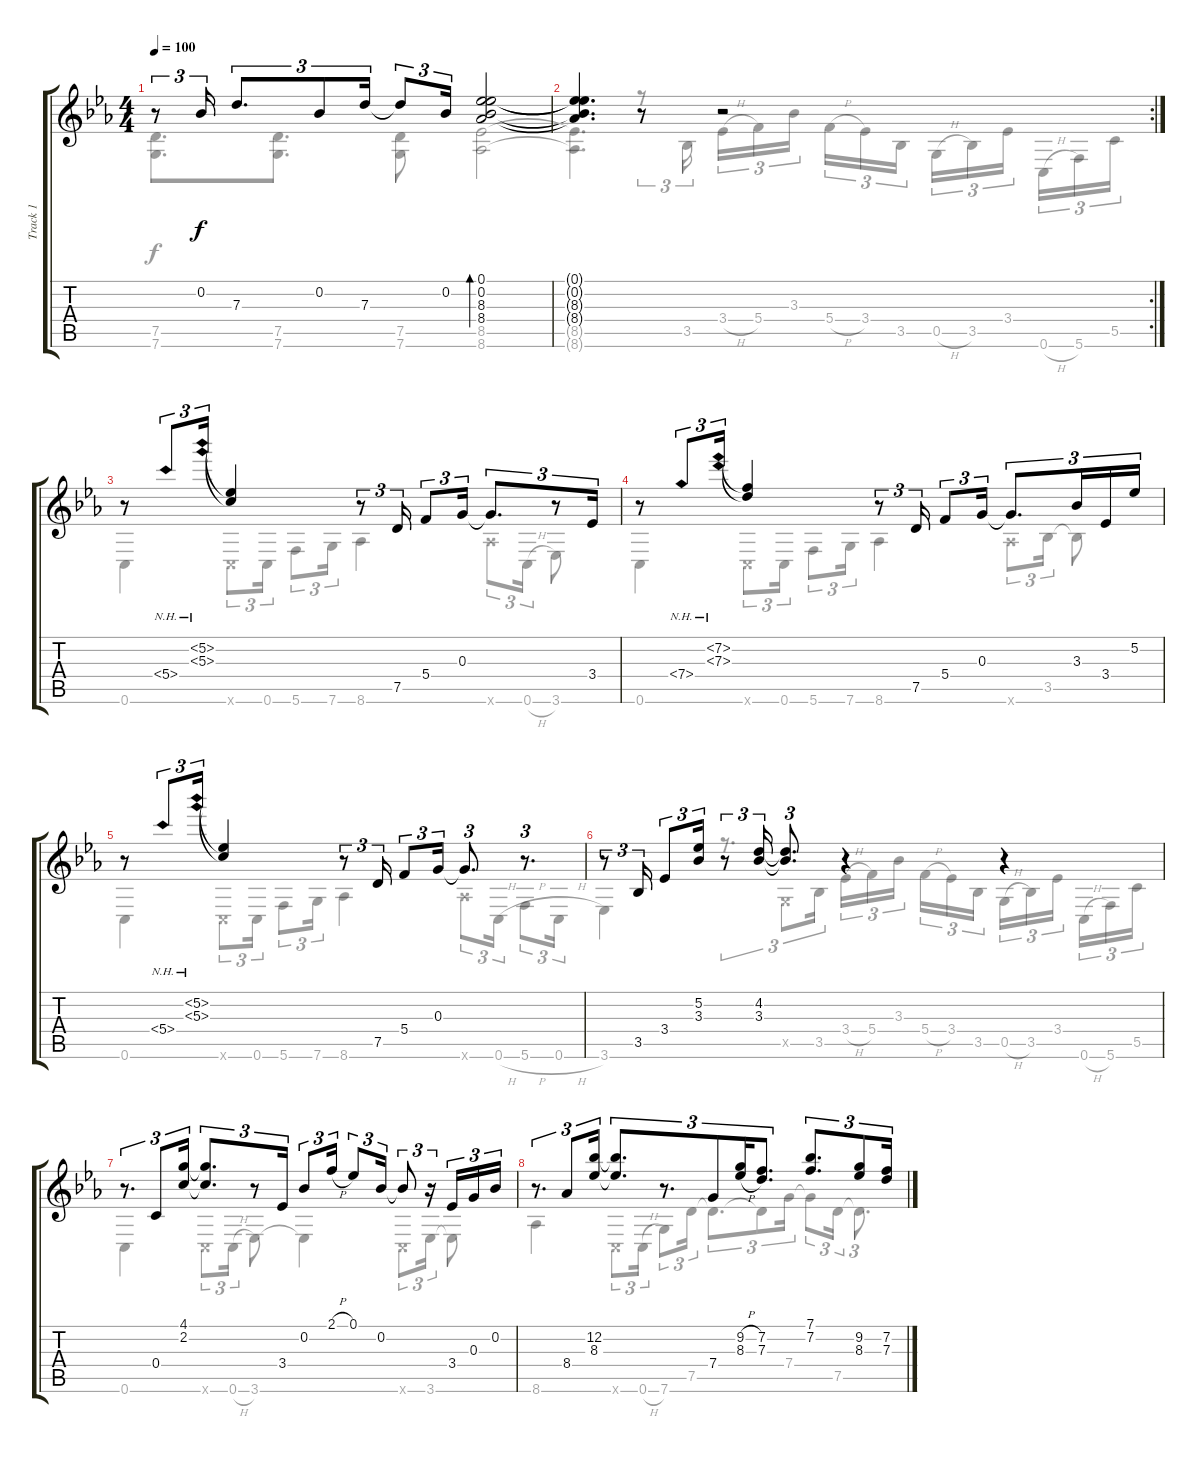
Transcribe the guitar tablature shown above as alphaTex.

\track ("Track 1" "Track 1") {instrument acousticguitarsteel}
\staff {score tabs}
\tuning (Eb4 Bb3 G3 C3 G2 C2) {hide}
\voice
\ts (4 4)
\tempo 100
\clef g2
\ks cminor
r.8{tu (3 2) dy f} 0.2.16{tu (3 2)} 7.3.8{d tu (3 2)} 0.2.8{tu (3 2)} 7.3.16{tu (3 2)} 7.3{t}.8{tu (3 2)} 0.2.16{tu (3 2)} (0.1 0.2 8.3 8.4).2{bd 240} |
\rc 2
(0.1{t} 0.2{t} 8.3{t} 8.4{t}).4{d} r.8 r.2 |
r.8 5.4{nh}.8{tu (3 2)} (5.2{nh} 5.3{nh}).16{tu (3 2)} (5.2{t} 5.3{t}).4 r.8{tu (3 2)} 7.5.16{tu (3 2)} 5.4.8{tu (3 2)} 0.3.16{tu (3 2)} 0.3{t}.8{d tu (3 2)} r.8{tu (3 2)} 3.4.16{tu (3 2)} |
r.8 7.4{nh}.8{tu (3 2)} (7.2{nh} 7.3{nh}).16{tu (3 2)} (7.2{t} 7.3{t}).4 r.8{tu (3 2)} 7.5.16{tu (3 2)} 5.4.8{tu (3 2)} 0.3.16{tu (3 2)} 0.3{t}.8{d tu (3 2)} 3.3.16{tu (3 2)} 3.4.16{tu (3 2)} 5.2.16{tu (3 2)} |
r.8 5.4{nh}.8{tu (3 2)} (5.2{nh} 5.3{nh}).16{tu (3 2)} (5.2{t} 5.3{t}).4 r.8{tu (3 2)} 7.5.16{tu (3 2)} 5.4.8{tu (3 2)} 0.3.16{tu (3 2)} 0.3{t}.8{d tu (3 2)} r.8{d tu (3 2)} |
r.8{tu (3 2)} 3.5.16{tu (3 2)} 3.4.8{tu (3 2)} (5.2 3.3).16{tu (3 2)} r.8{tu (3 2)} (4.2 3.3).16{tu (3 2)} (4.2{t} 3.3{t}).8{d tu (3 2)} r.4 r.4 |
r.8{d tu (3 2)} 0.4.8{tu (3 2)} (4.1 2.2).16{tu (3 2)} (4.1{t} 2.2{t}).8{d tu (3 2)} r.8{tu (3 2)} 3.4.16{tu (3 2)} 0.2.8{tu (3 2)} 2.1{h}.16{tu (3 2)} 0.1.8{tu (3 2)} 0.2.16{tu (3 2)} 0.2{t}.8{tu (3 2)} r.16{tu (3 2)} 3.4.16{tu (3 2)} 0.3.16{tu (3 2)} 0.2.16{tu (3 2)} |
r.8{d tu (3 2)} 8.4.8{tu (3 2)} (12.2 8.3).16{tu (3 2)} (12.2{t} 8.3{t}).8{d tu (3 2)} r.8{d tu (3 2)} 7.4.8{tu (3 2)} (9.2{h} 8.3{h}).16{tu (3 2)} (7.2 7.3).8{d tu (3 2)} (7.1 7.2).8{d tu (3 2)} (9.2 8.3).8{tu (3 2)} (7.2 7.3).16{tu (3 2)}
\voice
\clef g2
\ottava regular
\simile none
\ks cminor
(7.5 7.6).8{d dy f} (7.5 7.6).8{d} (7.5 7.6).8 (8.5 8.6).2 |
(8.5{t} 8.6{t}).4{d} r.8{tu (3 2)} 3.5.16{tu (3 2)} 3.4{h}.16{tu (3 2)} 5.4.16{tu (3 2)} 3.3.16{tu (3 2) beam splitsecondary} 5.4{h}.16{tu (3 2)} 3.4.16{tu (3 2)} 3.5.16{tu (3 2)} 0.5{h}.16{tu (3 2)} 3.5.16{tu (3 2)} 3.4.16{tu (3 2) beam splitsecondary} 0.6{h}.16{tu (3 2)} 5.6.16{tu (3 2)} 5.5.16{tu (3 2)} |
0.6.4 0.6{x}.8{tu (3 2)} 0.6.16{tu (3 2)} 5.6.8{tu (3 2)} 7.6.16{tu (3 2)} 8.6.4 8.6{x}.8{tu (3 2)} 0.6{h}.16{tu (3 2)} 3.6.8 |
0.6.4 0.6{x}.8{tu (3 2)} 0.6.16{tu (3 2)} 5.6.8{tu (3 2)} 7.6.16{tu (3 2)} 8.6.4 8.6{x}.8{tu (3 2)} 3.5.16{tu (3 2)} 3.5{t}.8 |
0.6.4 0.6{x}.8{tu (3 2)} 0.6.16{tu (3 2)} 5.6.8{tu (3 2)} 7.6.16{tu (3 2)} 8.6.4 8.6{x}.8{tu (3 2)} 0.6{h}.16{tu (3 2)} 5.6{h}.8{tu (3 2)} 0.6{h}.16{tu (3 2)} |
3.6.4 r.8{d tu (3 2)} 0.5{x}.8{tu (3 2)} 3.5.16{tu (3 2)} 3.4{h}.16{tu (3 2)} 5.4.16{tu (3 2)} 3.3.16{tu (3 2) beam splitsecondary} 5.4{h}.16{tu (3 2)} 3.4.16{tu (3 2)} 3.5.16{tu (3 2)} 0.5{h}.16{tu (3 2)} 3.5.16{tu (3 2)} 3.4.16{tu (3 2) beam splitsecondary} 0.6{h}.16{tu (3 2)} 5.6.16{tu (3 2)} 5.5.16{tu (3 2)} |
0.6.4 0.6{x}.8{tu (3 2)} 0.6{h}.16{tu (3 2)} 3.6.8 3.6{t}.4 0.6{x}.8{tu (3 2)} 3.6.16{tu (3 2)} 3.6{t}.8 |
8.6.4 0.6{x}.8{tu (3 2)} 0.6{h}.16{tu (3 2)} 7.6.8{tu (3 2)} 7.5.16{tu (3 2)} 7.5{t}.8{d tu (3 2)} 7.5{t}.8{tu (3 2)} 7.4.16{tu (3 2)} 7.4{t}.8{tu (3 2)} 7.5.16{tu (3 2)} 7.5{t}.8{d tu (3 2)}
